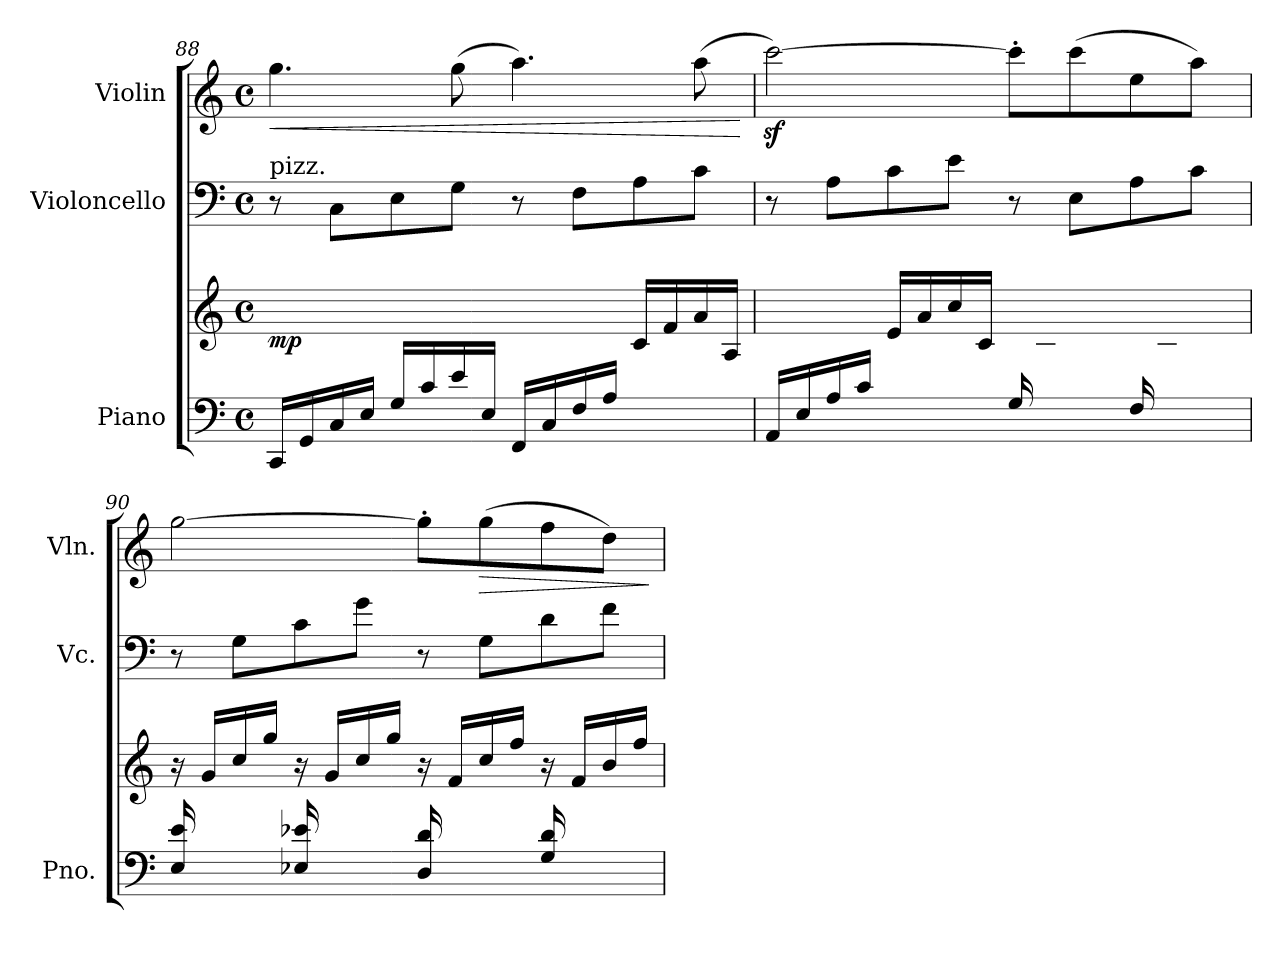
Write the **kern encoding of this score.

**kern	**kern	**dynam	**kern	**dynam	**kern	**dynam
*part3	*part3	*part3	*part2	*part2	*part1	*part1
*staff4	*staff3	*staff3/4	*staff2	*staff2	*staff1	*staff1
*I"Piano	*	*	*I"Violoncello	*	*I"Violin	*
*I'Pno.	*	*	*I'Vc.	*	*I'Vln.	*
*clefF4	*clefG2	*	*clefF4	*	*clefG2	*
*k[]	*k[]	*	*k[]	*	*k[]	*
*M4/4	*M4/4	*	*M4/4	*	*M4/4	*
*met(c)	*met(c)	*	*met(c)	*	*met(c)	*
=88	=88	=88	=88	=88	=88	=88
*	*^	*	*	*	*	*
!	!	!	!	!LO:TX:a:t=pizz.	!	!	!
!	!	!	!LO:DY:b	!	!LO:DY:b	!	!LO:HP:b
!	!	!	!	!	!LO:DY:n=1:b	!	!
!	!	!	!	!	!LO:DY:n=2:b	!	!
16CC/LL	1ryy	2.ryy	mp	8r	other-dynamics mp other-dynamics	4.gg\	<
16GG/	.	.	.	.	.	.	.
16C/	.	.	.	8C\L	.	.	.
16E/JJ	.	.	.	.	.	.	.
16G/LL	.	.	.	8E\	.	.	.
16c/	.	.	.	.	.	.	.
16e/	.	.	.	8G\J	.	(8gg\	.
16E/JJ	.	.	.	.	.	.	.
(16FF/LL	.	.	.	8r	.	4.aa\)	.
16C/	.	.	.	.	.	.	.
16F/	.	.	.	8F\L	.	.	.
16A/JJ	.	.	.	.	.	.	.
4ryy	.	16c/LL	.	8A\	.	.	.
.	.	16f/	.	.	.	.	.
.	.	16a/	.	8c\J	.	(8aa\	.
.	.	16A/JJ)	.	.	.	.	.
*	*v	*v	*	*	*	*	*
.	.	.	.	.	.	[
!!LO:LB:g=z
=89	=89	=89	=89	=89	=89	=89
*^	*^	*	*	*	*	*
2ryy	(16AA/LL	2ryy	4ryy	.	8r	.	[2cccz<\)	.
.	16E/	.	.	.	.	.	.	.
.	16A/	.	.	.	8A\L	.	.	.
.	16c/JJ	.	.	.	.	.	.	.
.	4ryy	.	16e/LL	.	8c\	.	.	.
.	.	.	16a/	.	.	.	.	.
.	.	.	16cc/	.	8e\J	.	.	.
.	.	.	16c/JJ)	.	.	.	.	.
(<16G/LL	2ryy	16ryy	2ryy	.	8r	.	8ccc'\L]	.
8.ryy	.	16c/	.	.	.	.	.	.
.	.	16e/	.	.	8E\L	.	(8ccc\	.
.	.	16cc/JJ)	.	.	.	.	.	.
(<16F/LL	.	16ryy	.	.	8A\	.	8ee\	.
8.ryy	.	16c/	.	.	.	.	.	.
.	.	16e/	.	.	8c\J	.	8aa\J)	.
.	.	16cc/JJ)	.	.	.	.	.	.
*v	*v	*	*	*	*	*	*	*
*	*v	*v	*	*	*	*	*
=90	=90	=90	=90	=90	=90	=90
16E/ 16e/	16r	.	8r	.	[2gg\	.
16ryy	16g/LL	.	.	.	.	.
8ryy	16cc/	.	8G\L	.	.	.
.	(16gg/JJ	.	.	.	.	.
16E-X/ 16e-X/	16r	.	8c\	.	.	.
16ryy	16g/LL	.	.	.	.	.
8ryy	16cc/	.	8g\J	.	.	.
.	(16gg/JJ	.	.	.	.	.
16D/ 16d/	16r	.	8r	.	8gg'\L]	.
16ryy	16f/LL	.	.	.	.	.
!	!	!	!	!	!	!LO:HP:b
8ryy	16cc/	.	8G\L	.	(8gg\	>
.	(16ff/JJ	.	.	.	.	.
16G/ 16d/	16r	.	8d\	.	8ff\	.
16ryy	16f/LL	.	.	.	.	.
8ryy	16b/	.	8f\J	.	8dd\J)	.
.	(16ff/JJ	.	.	.	.	.
.	.	.	.	.	.	]
=	=	=	=	=	=	=
*-	*-	*-	*-	*-	*-	*-
